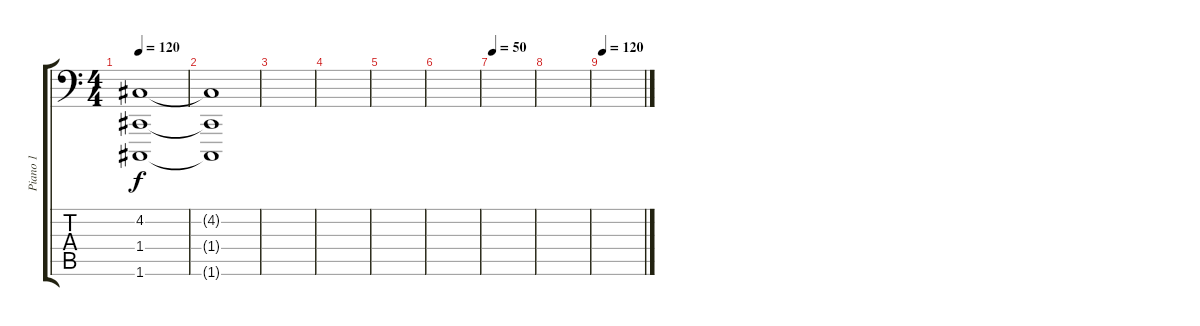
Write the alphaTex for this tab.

\track ("Piano 1" "Piano 1") {instrument acousticgrandpiano}
\staff {score tabs}
\tuning (D3 A2 F2 C2 G1 C1) {hide}
\ts (4 4)
\tempo 120
\clef f4
\ks c
(4.2{t} 1.4{t} 1.6{t}).1{dy f} |
(4.2{t} 1.4{t} 1.6{t}).1 |
|
|
|
|
\tempo 50
|
|
\tempo 120
